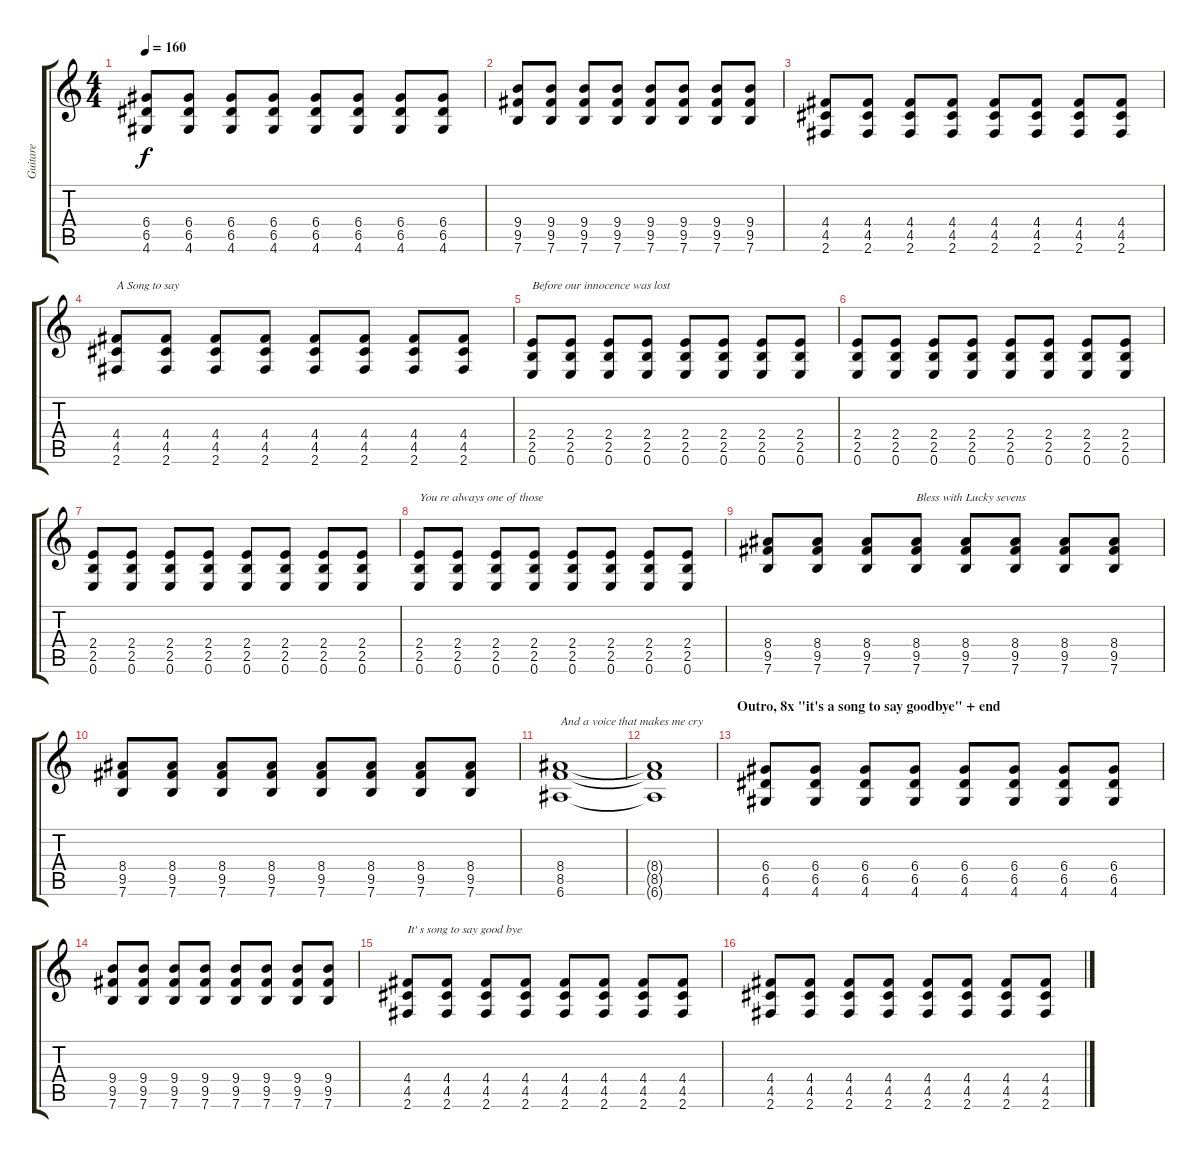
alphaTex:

\track ("Guitare" "Guitare") {instrument overdrivenguitar}
\staff {score tabs}
\tuning (E4 B3 G3 D3 A2 E2) {hide}
\ts (4 4)
\tempo 160
\clef g2
\ks c
(6.4 6.5 4.6).8{dy f} (6.4 6.5 4.6).8 (6.4 6.5 4.6).8 (6.4 6.5 4.6).8 (6.4 6.5 4.6).8 (6.4 6.5 4.6).8 (6.4 6.5 4.6).8 (6.4 6.5 4.6).8 |
(9.4 9.5 7.6).8 (9.4 9.5 7.6).8 (9.4 9.5 7.6).8 (9.4 9.5 7.6).8 (9.4 9.5 7.6).8 (9.4 9.5 7.6).8 (9.4 9.5 7.6).8 (9.4 9.5 7.6).8 |
(4.4 4.5 2.6).8 (4.4 4.5 2.6).8 (4.4 4.5 2.6).8 (4.4 4.5 2.6).8 (4.4 4.5 2.6).8 (4.4 4.5 2.6).8 (4.4 4.5 2.6).8 (4.4 4.5 2.6).8 |
(4.4 4.5 2.6).8{txt "A Song to say"} (4.4 4.5 2.6).8 (4.4 4.5 2.6).8 (4.4 4.5 2.6).8 (4.4 4.5 2.6).8 (4.4 4.5 2.6).8 (4.4 4.5 2.6).8 (4.4 4.5 2.6).8 |
(2.4 2.5 0.6).8{txt "Before our innocence was lost"} (2.4 2.5 0.6).8 (2.4 2.5 0.6).8 (2.4 2.5 0.6).8 (2.4 2.5 0.6).8 (2.4 2.5 0.6).8 (2.4 2.5 0.6).8 (2.4 2.5 0.6).8 |
(2.4 2.5 0.6).8 (2.4 2.5 0.6).8 (2.4 2.5 0.6).8 (2.4 2.5 0.6).8 (2.4 2.5 0.6).8 (2.4 2.5 0.6).8 (2.4 2.5 0.6).8 (2.4 2.5 0.6).8 |
(2.4 2.5 0.6).8 (2.4 2.5 0.6).8 (2.4 2.5 0.6).8 (2.4 2.5 0.6).8 (2.4 2.5 0.6).8 (2.4 2.5 0.6).8 (2.4 2.5 0.6).8 (2.4 2.5 0.6).8 |
(2.4 2.5 0.6).8{txt "You re always one of those"} (2.4 2.5 0.6).8 (2.4 2.5 0.6).8 (2.4 2.5 0.6).8 (2.4 2.5 0.6).8 (2.4 2.5 0.6).8 (2.4 2.5 0.6).8 (2.4 2.5 0.6).8 |
(8.4 9.5 7.6).8 (8.4 9.5 7.6).8 (8.4 9.5 7.6).8 (8.4 9.5 7.6).8{txt "Bless with Lucky sevens"} (8.4 9.5 7.6).8 (8.4 9.5 7.6).8 (8.4 9.5 7.6).8 (8.4 9.5 7.6).8 |
(8.4 9.5 7.6).8 (8.4 9.5 7.6).8 (8.4 9.5 7.6).8 (8.4 9.5 7.6).8 (8.4 9.5 7.6).8 (8.4 9.5 7.6).8 (8.4 9.5 7.6).8 (8.4 9.5 7.6).8 |
(8.4 8.5 6.6).1{txt "And a voice that makes me cry"} |
(8.4{t} 8.5{t} 6.6{t}).1 |
\section ("" "Outro, 8x \"it's a song to say goodbye\" + end")
(6.4 6.5 4.6).8 (6.4 6.5 4.6).8 (6.4 6.5 4.6).8 (6.4 6.5 4.6).8 (6.4 6.5 4.6).8 (6.4 6.5 4.6).8 (6.4 6.5 4.6).8 (6.4 6.5 4.6).8 |
(9.4 9.5 7.6).8 (9.4 9.5 7.6).8 (9.4 9.5 7.6).8 (9.4 9.5 7.6).8 (9.4 9.5 7.6).8 (9.4 9.5 7.6).8 (9.4 9.5 7.6).8 (9.4 9.5 7.6).8 |
(4.4 4.5 2.6).8{txt "It' s song to say good bye"} (4.4 4.5 2.6).8 (4.4 4.5 2.6).8 (4.4 4.5 2.6).8 (4.4 4.5 2.6).8 (4.4 4.5 2.6).8 (4.4 4.5 2.6).8 (4.4 4.5 2.6).8 |
(4.4 4.5 2.6).8 (4.4 4.5 2.6).8 (4.4 4.5 2.6).8 (4.4 4.5 2.6).8 (4.4 4.5 2.6).8 (4.4 4.5 2.6).8 (4.4 4.5 2.6).8 (4.4 4.5 2.6).8
